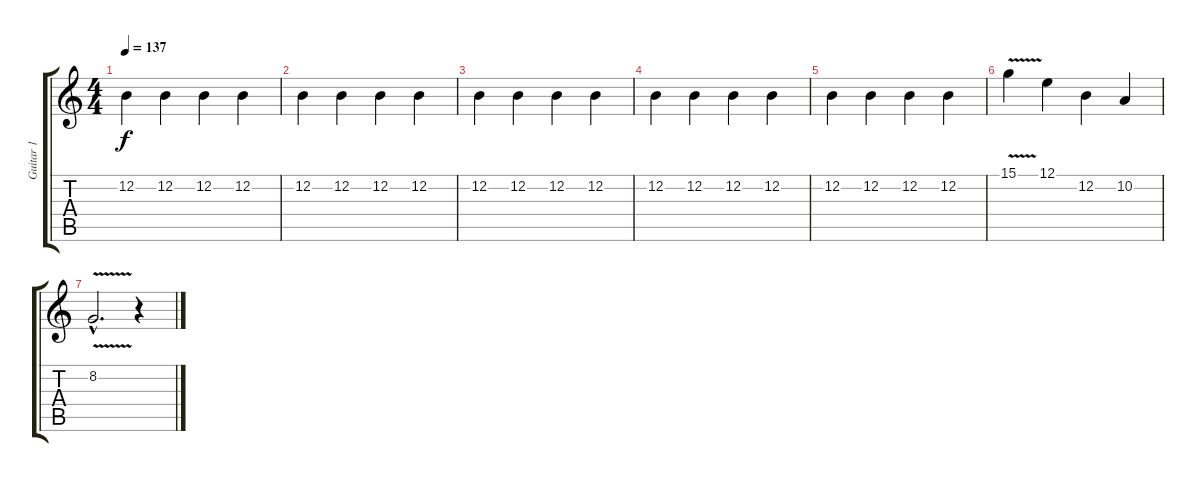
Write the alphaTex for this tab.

\track ("Guitar 1" "Guitar 1") {instrument violin}
\staff {score tabs}
\tuning (E4 B3 G3 D3 A2 E2) {hide}
\ts (4 4)
\tempo 137
\clef g2
\ks c
12.2.4{dy f} 12.2.4 12.2.4 12.2.4 |
12.2.4 12.2.4 12.2.4 12.2.4 |
12.2.4 12.2.4 12.2.4 12.2.4 |
12.2.4 12.2.4 12.2.4 12.2.4 |
12.2.4 12.2.4 12.2.4 12.2.4 |
15.1{v}.4 12.1.4 12.2.4 10.2.4 |
8.2{v hac}.2{d} r.4
